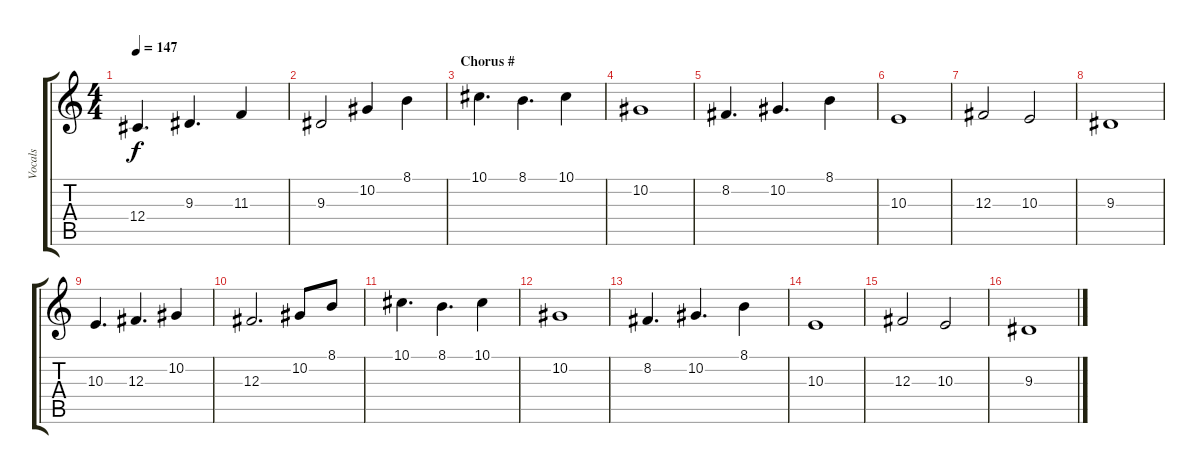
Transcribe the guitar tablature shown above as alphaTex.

\track ("Vocals" "Vocals") {instrument cello}
\staff {score tabs}
\tuning (Eb4 Bb3 Gb3 Db3 Ab2 Eb2) {hide}
\ts (4 4)
\tempo 147
\clef g2
\ks c
12.4.4{d dy f} 9.3.4{d} 11.3.4 |
9.3.2 10.2.4 8.1.4 |
\section ("" "Chorus #")
10.1.4{d} 8.1.4{d} 10.1.4 |
10.2.1 |
8.2.4{d} 10.2.4{d} 8.1.4 |
10.3.1 |
12.3.2 10.3.2 |
9.3.1 |
10.3.4{d} 12.3.4{d} 10.2.4 |
12.3.2{d} 10.2.8 8.1.8 |
10.1.4{d} 8.1.4{d} 10.1.4 |
10.2.1 |
8.2.4{d} 10.2.4{d} 8.1.4 |
10.3.1 |
12.3.2 10.3.2 |
9.3.1
